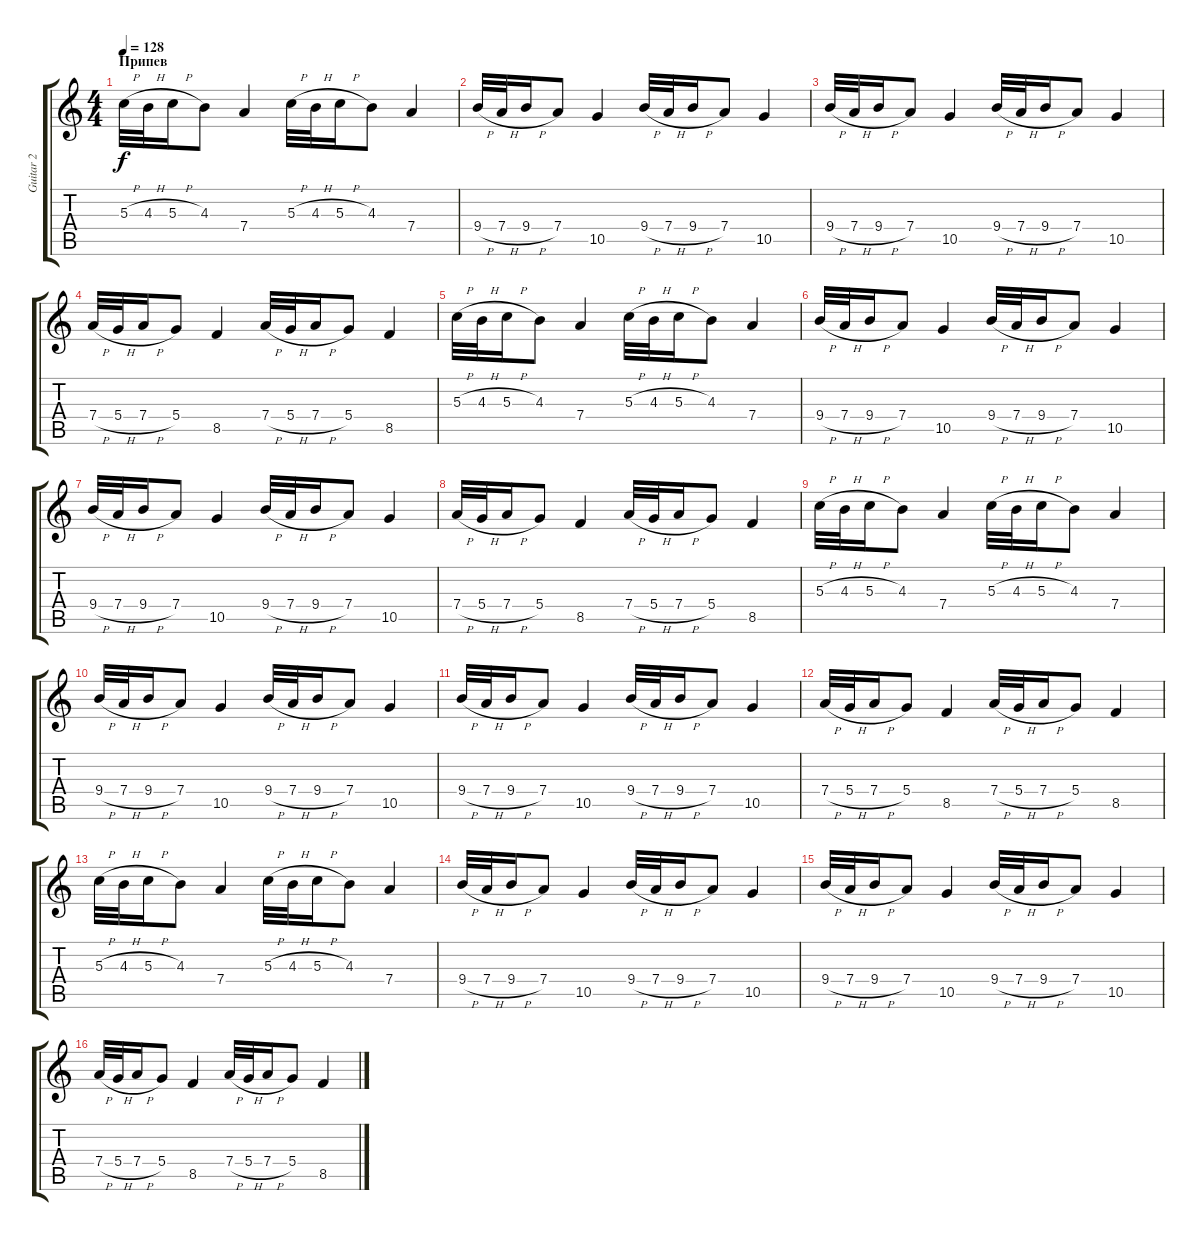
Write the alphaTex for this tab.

\track ("Guitar 2" "Guitar 2") {instrument distortionguitar}
\staff {score tabs}
\tuning (E4 B3 G3 D3 A2 E2) {hide}
\ts (4 4)
\section ("" "Припев")
\tempo 128
\clef g2
\ks c
5.3{h}.32{dy f} 4.3{h}.32 5.3{h}.16 4.3.8 7.4.4 5.3{h}.32 4.3{h}.32 5.3{h}.16 4.3.8 7.4.4 |
9.4{h}.32 7.4{h}.32 9.4{h}.16 7.4.8 10.5.4 9.4{h}.32 7.4{h}.32 9.4{h}.16 7.4.8 10.5.4 |
9.4{h}.32 7.4{h}.32 9.4{h}.16 7.4.8 10.5.4 9.4{h}.32 7.4{h}.32 9.4{h}.16 7.4.8 10.5.4 |
7.4{h}.32 5.4{h}.32 7.4{h}.16 5.4.8 8.5.4 7.4{h}.32 5.4{h}.32 7.4{h}.16 5.4.8 8.5.4 |
5.3{h}.32 4.3{h}.32 5.3{h}.16 4.3.8 7.4.4 5.3{h}.32 4.3{h}.32 5.3{h}.16 4.3.8 7.4.4 |
9.4{h}.32 7.4{h}.32 9.4{h}.16 7.4.8 10.5.4 9.4{h}.32 7.4{h}.32 9.4{h}.16 7.4.8 10.5.4 |
9.4{h}.32 7.4{h}.32 9.4{h}.16 7.4.8 10.5.4 9.4{h}.32 7.4{h}.32 9.4{h}.16 7.4.8 10.5.4 |
7.4{h}.32 5.4{h}.32 7.4{h}.16 5.4.8 8.5.4 7.4{h}.32 5.4{h}.32 7.4{h}.16 5.4.8 8.5.4 |
5.3{h}.32 4.3{h}.32 5.3{h}.16 4.3.8 7.4.4 5.3{h}.32 4.3{h}.32 5.3{h}.16 4.3.8 7.4.4 |
9.4{h}.32 7.4{h}.32 9.4{h}.16 7.4.8 10.5.4 9.4{h}.32 7.4{h}.32 9.4{h}.16 7.4.8 10.5.4 |
9.4{h}.32 7.4{h}.32 9.4{h}.16 7.4.8 10.5.4 9.4{h}.32 7.4{h}.32 9.4{h}.16 7.4.8 10.5.4 |
7.4{h}.32 5.4{h}.32 7.4{h}.16 5.4.8 8.5.4 7.4{h}.32 5.4{h}.32 7.4{h}.16 5.4.8 8.5.4 |
5.3{h}.32 4.3{h}.32 5.3{h}.16 4.3.8 7.4.4 5.3{h}.32 4.3{h}.32 5.3{h}.16 4.3.8 7.4.4 |
9.4{h}.32 7.4{h}.32 9.4{h}.16 7.4.8 10.5.4 9.4{h}.32 7.4{h}.32 9.4{h}.16 7.4.8 10.5.4 |
9.4{h}.32 7.4{h}.32 9.4{h}.16 7.4.8 10.5.4 9.4{h}.32 7.4{h}.32 9.4{h}.16 7.4.8 10.5.4 |
7.4{h}.32 5.4{h}.32 7.4{h}.16 5.4.8 8.5.4 7.4{h}.32 5.4{h}.32 7.4{h}.16 5.4.8 8.5.4
